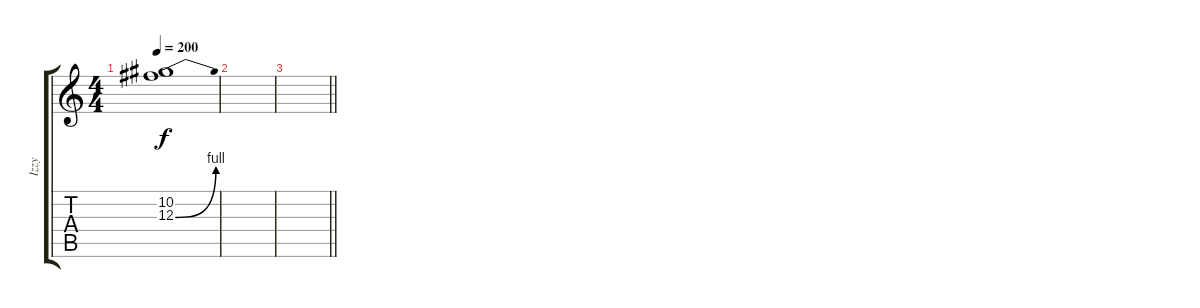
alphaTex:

\track ("Izzy" "Izzy") {instrument distortionguitar}
\staff {score tabs}
\tuning (Eb4 Bb3 Gb3 Db3 Ab2 Eb2) {hide}
\ts (4 4)
\tempo 200
\clef g2
\ks c
(10.2 12.3{be (bend 0 0 60 4)}).1{dy f} |
|
\barLineRight lightlight
